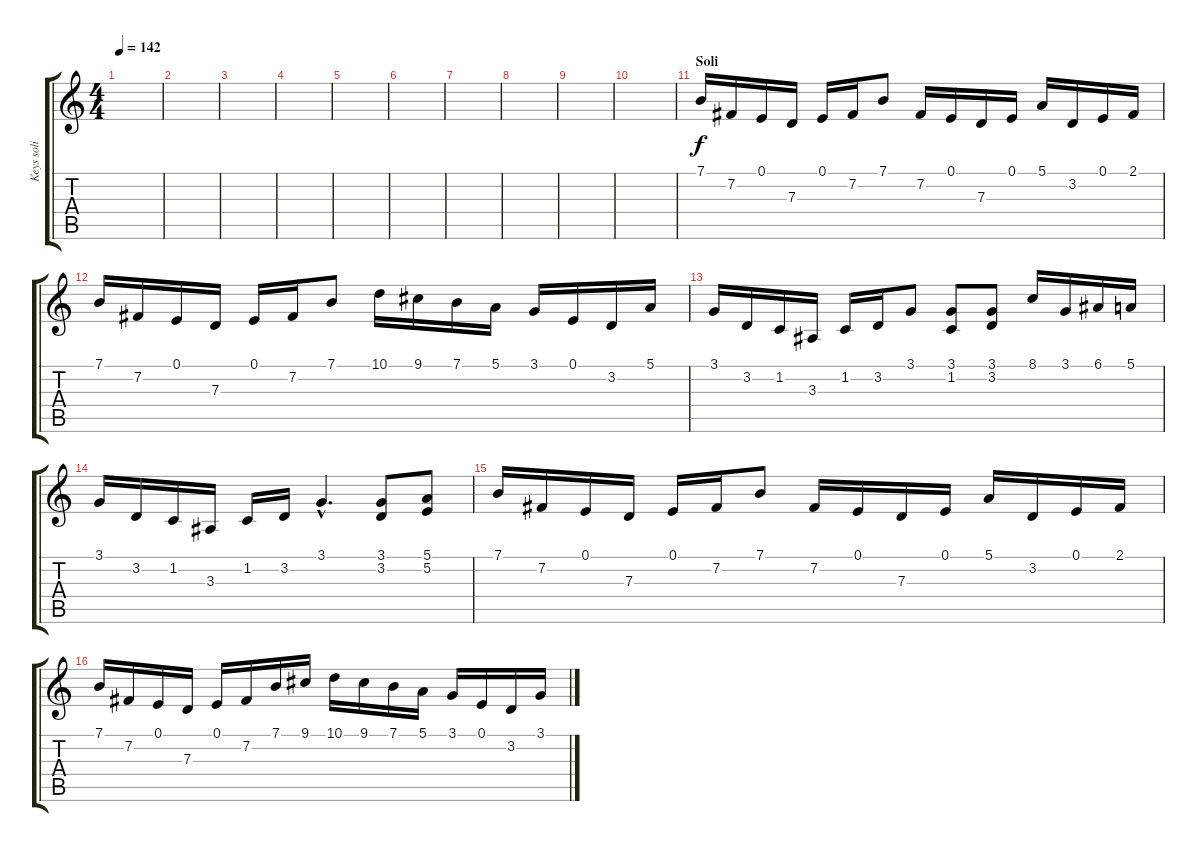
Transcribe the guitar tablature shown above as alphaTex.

\track ("Keys soli" "Keys soli") {instrument acousticgrandpiano}
\staff {score tabs}
\tuning (E4 B3 G3 D3 A2 E2) {hide}
\ts (4 4)
\tempo 142
\clef g2
\ks c
|
|
|
|
|
|
|
|
|
|
\section ("" "Soli")
7.1.16{volume 13 balance 8 instrument harpsichord} 7.2.16 0.1.16 7.3.16 0.1.16 7.2.16 7.1.8 7.2.16 0.1.16 7.3.16 0.1.16 5.1.16 3.2.16 0.1.16 2.1.16 |
7.1.16 7.2.16 0.1.16 7.3.16 0.1.16 7.2.16 7.1.8 10.1.16 9.1.16 7.1.16 5.1.16 3.1.16 0.1.16 3.2.16 5.1.16 |
3.1.16 3.2.16 1.2.16 3.3.16 1.2.16 3.2.16 3.1.8 (3.1 1.2).8 (3.1 3.2).8 8.1.16 3.1.16 6.1.16 5.1.16 |
3.1.16 3.2.16 1.2.16 3.3.16 1.2.16 3.2.16 3.1{hac}.4{d} (3.1 3.2).8 (5.1 5.2).8 |
7.1.16 7.2.16 0.1.16 7.3.16 0.1.16 7.2.16 7.1.8 7.2.16 0.1.16 7.3.16 0.1.16 5.1.16 3.2.16 0.1.16 2.1.16 |
7.1.16 7.2.16 0.1.16 7.3.16 0.1.16 7.2.16 7.1.16 9.1.16 10.1.16 9.1.16 7.1.16 5.1.16 3.1.16 0.1.16 3.2.16 3.1.16
